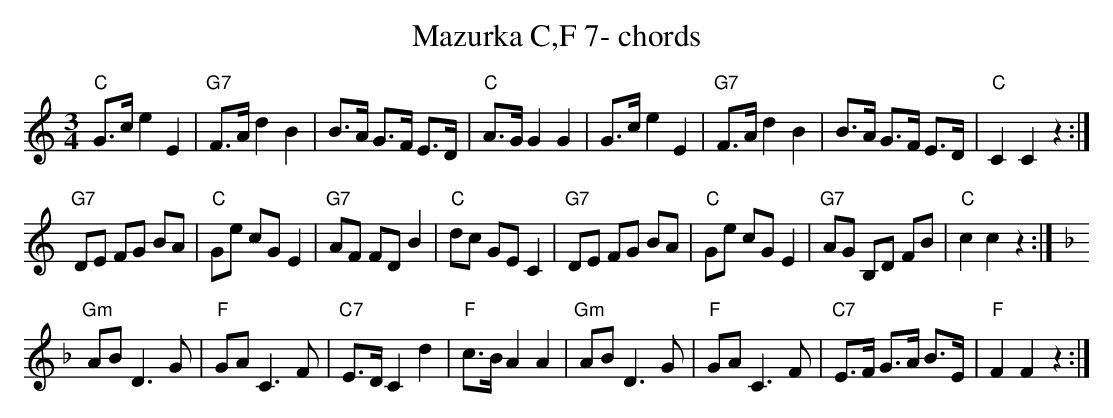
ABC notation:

X:1
T:Mazurka C,F 7- chords
M:3/4
L:1/8
K:Cmaj%%MIDI gchordon
"C"G>c e2 E2 | "G7"F>A d2B2 | B>A G>F E>D | "C"A>G G2G2 | G>c e2E2 | "G7"F>A d2B2 | B>A G>F E>D | "C"C2C2 z2 :|
"G7"DE FG BA | "C"Ge cG E2 | "G7"AF FD B2 | "C"dc GE C2 | "G7"DE FG BA | "C"Ge cG E2 | "G7"AG B,D FB | "C"c2c2z2 :| [K:Fmaj]
"Gm"AB D3G | "F"GA C3F | "C7"E>D C2 d2 | "F"c>B A2A2 | "Gm"AB D3G | "F"GA C3F | "C7"E>F G>A B>E | "F"F2F2 z2 :|
